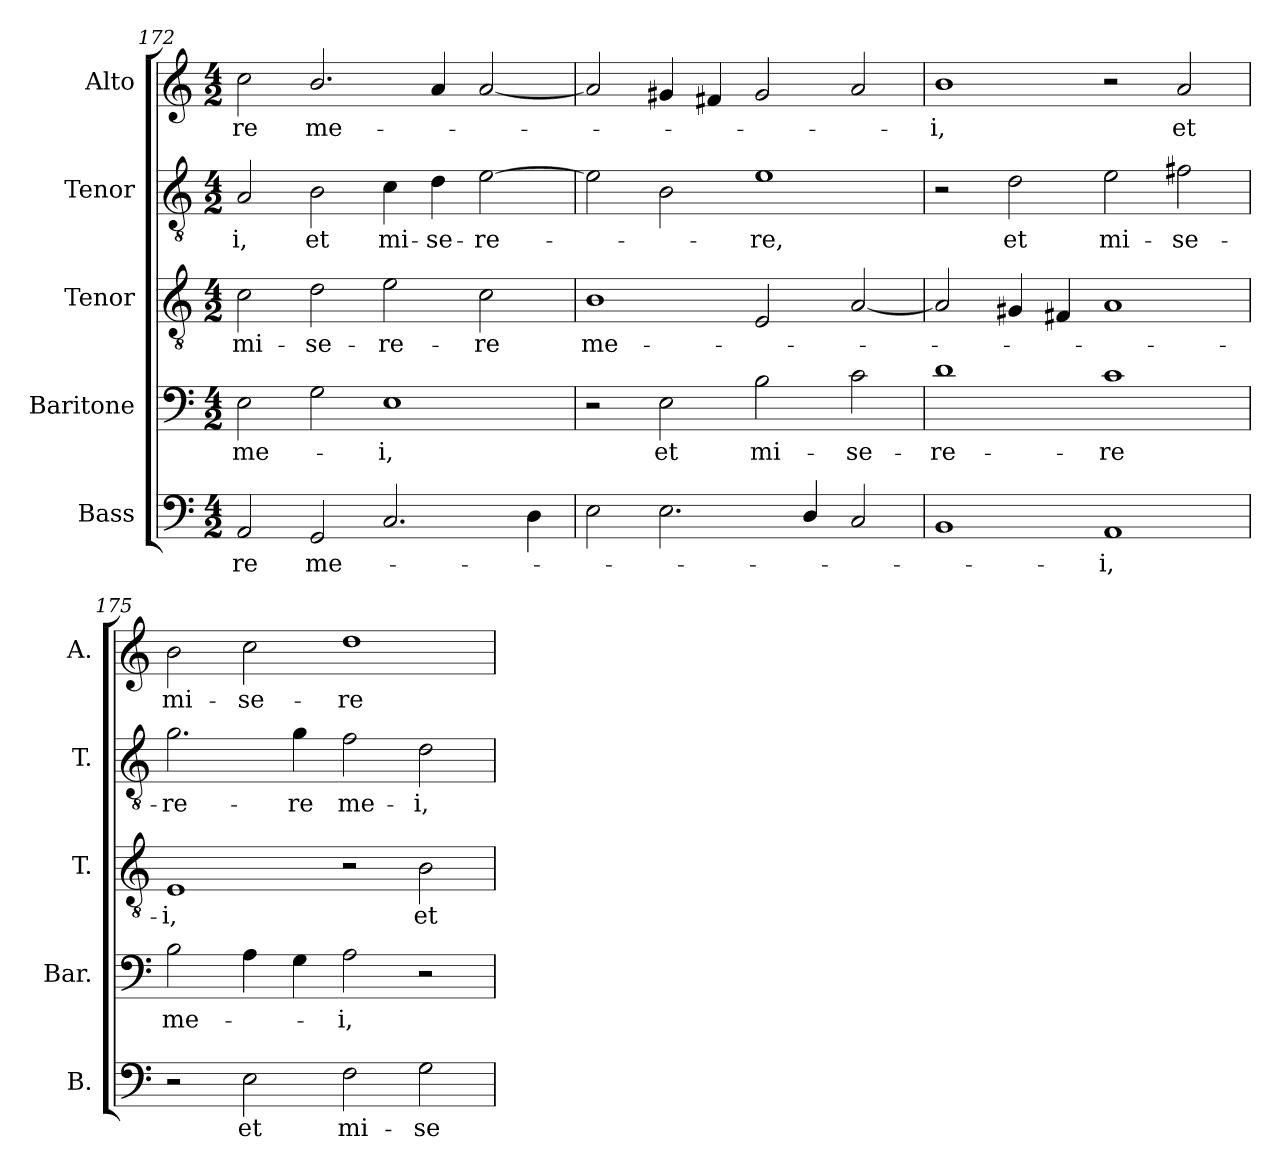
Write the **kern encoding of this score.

**kern	**text	**kern	**text	**kern	**text	**kern	**text	**kern	**text
*part5	*part5	*part4	*part4	*part3	*part3	*part2	*part2	*part1	*part1
*staff5	*staff5	*staff4	*staff4	*staff3	*staff3	*staff2	*staff2	*staff1	*staff1
*I"Bass	*	*I"Baritone	*	*I"Tenor	*	*I"Tenor	*	*I"Alto	*
*I'B.	*	*I'Bar.	*	*I'T.	*	*I'T.	*	*I'A.	*
*clefF4	*	*clefF4	*	*clefGv2	*	*clefGv2	*	*clefG2	*
*	*	*	*	*ITrd7c12	*	*ITrd7c12	*	*	*
*k[]	*	*k[]	*	*k[]	*	*k[]	*	*k[]	*
*C:	*	*C:	*	*C:	*	*C:	*	*C:	*
*M4/2	*	*M4/2	*	*M4/2	*	*M4/2	*	*M4/2	*
=172	=172	=172	=172	=172	=172	=172	=172	=172	=172
!	!LO:LY:b:color=#000000	!	!	!	!	!	!	!	!
!	!	!	!LO:LY:b:color=#000000	!	!	!	!	!	!
!	!	!	!	!	!LO:LY:b:color=#000000	!	!	!	!
!	!	!	!	!	!	!	!LO:LY:b:color=#000000	!	!
!	!	!	!	!	!	!	!	!	!LO:LY:b:color=#000000
2AAi/	-re	2Ei\	me-	2Ci\	mi-	2AAi/	-i,	2cci\	-re
!	!LO:LY:b:color=#000000	!	!	!	!	!	!	!	!
!	!	!	!	!	!LO:LY:b:color=#000000	!	!	!	!
!	!	!	!	!	!	!	!LO:LY:b:color=#000000	!	!
!	!	!	!	!	!	!	!	!	!LO:LY:b:color=#000000
2GGi/	me-	2Gi\	.	2Di\	-se-	2BBi\	et	2.bi/	me-
!	!	!	!LO:LY:b:color=#000000	!	!	!	!	!	!
!	!	!	!	!	!LO:LY:b:color=#000000	!	!	!	!
!	!	!	!	!	!	!	!LO:LY:b:color=#000000	!	!
2.Ci/	.	1Ei	-i,	2Ei\	-re-	4Ci\	mi-	.	.
!	!	!	!	!	!	!	!LO:LY:b:color=#000000	!	!
.	.	.	.	.	.	4Di\	-se-	4ai/	.
!	!	!	!	!	!LO:LY:b:color=#000000	!	!	!	!
!	!	!	!	!	!	!	!LO:LY:b:color=#000000	!	!
.	.	.	.	2Ci\	-re	[2Ei\	-re-	[2ai/	.
4Di\	.	.	.	.	.	.	.	.	.
=173	=173	=173	=173	=173	=173	=173	=173	=173	=173
!	!	!	!	!	!LO:LY:b:color=#000000	!	!	!	!
2Ei\	.	2r	.	1BBi	me-	2Ei\]	.	2ai/]	.
!	!	!	!LO:LY:b:color=#000000	!	!	!	!	!	!
2.Ei\	.	2Ei\	et	.	.	2BBi\	.	4g#Xi/	.
.	.	.	.	.	.	.	.	4f#Xi/	.
!	!	!	!LO:LY:b:color=#000000	!	!	!	!	!	!
!	!	!	!	!	!	!	!LO:LY:b:color=#000000	!	!
.	.	2Bi\	mi-	2EEi/	.	1Ei	-re,	2g#i/	.
4Di/	.	.	.	.	.	.	.	.	.
!	!	!	!LO:LY:b:color=#000000	!	!	!	!	!	!
2Ci/	.	2ci\	-se-	[2AAi/	.	.	.	2ai/	.
!!LO:LB:g=z
=174	=174	=174	=174	=174	=174	=174	=174	=174	=174
!	!	!	!LO:LY:b:color=#000000	!	!	!	!	!	!
!	!	!	!	!	!	!	!	!	!LO:LY:b:color=#000000
1BBi	.	1di	-re-	2AAi/]	.	2r	.	1bi	-i,
!	!	!	!	!	!	!	!LO:LY:b:color=#000000	!	!
.	.	.	.	4GG#Xi/	.	2Di\	et	.	.
.	.	.	.	4FF#Xi/	.	.	.	.	.
!	!LO:LY:b:color=#000000	!	!	!	!	!	!	!	!
!	!	!	!LO:LY:b:color=#000000	!	!	!	!	!	!
!	!	!	!	!	!	!	!LO:LY:b:color=#000000	!	!
1AAi	-i,	1ci	-re	1AAi	.	2Ei\	mi-	2r	.
!	!	!	!	!	!	!	!LO:LY:b:color=#000000	!	!
!	!	!	!	!	!	!	!	!	!LO:LY:b:color=#000000
.	.	.	.	.	.	2F#Xi\	-se-	2ai/	et
=175	=175	=175	=175	=175	=175	=175	=175	=175	=175
!	!	!	!LO:LY:b:color=#000000	!	!	!	!	!	!
!	!	!	!	!	!LO:LY:b:color=#000000	!	!	!	!
!	!	!	!	!	!	!	!LO:LY:b:color=#000000	!	!
!	!	!	!	!	!	!	!	!	!LO:LY:b:color=#000000
2r	.	2Bi\	me-	1EEi	-i,	2.Gi\	-re-	2bi\	mi-
!	!LO:LY:b:color=#000000	!	!	!	!	!	!	!	!
!	!	!	!	!	!	!	!	!	!LO:LY:b:color=#000000
2Ei\	et	4Ai\	.	.	.	.	.	2cci\	-se-
!	!	!	!	!	!	!	!LO:LY:b:color=#000000	!	!
.	.	4Gi\	.	.	.	4Gi\	-re	.	.
!	!LO:LY:b:color=#000000	!	!	!	!	!	!	!	!
!	!	!	!LO:LY:b:color=#000000	!	!	!	!	!	!
!	!	!	!	!	!	!	!LO:LY:b:color=#000000	!	!
!	!	!	!	!	!	!	!	!	!LO:LY:b:color=#000000
2Fi\	mi-	2Ai\	-i,	2r	.	2Fi\	me-	1ddi	-re-
!	!LO:LY:b:color=#000000	!	!	!	!	!	!	!	!
!	!	!	!	!	!LO:LY:b:color=#000000	!	!	!	!
!	!	!	!	!	!	!	!LO:LY:b:color=#000000	!	!
2Gi\	-se-	2r	.	2BBi\	et	2Di\	-i,	.	.
=	=	=	=	=	=	=	=	=	=
*-	*-	*-	*-	*-	*-	*-	*-	*-	*-
